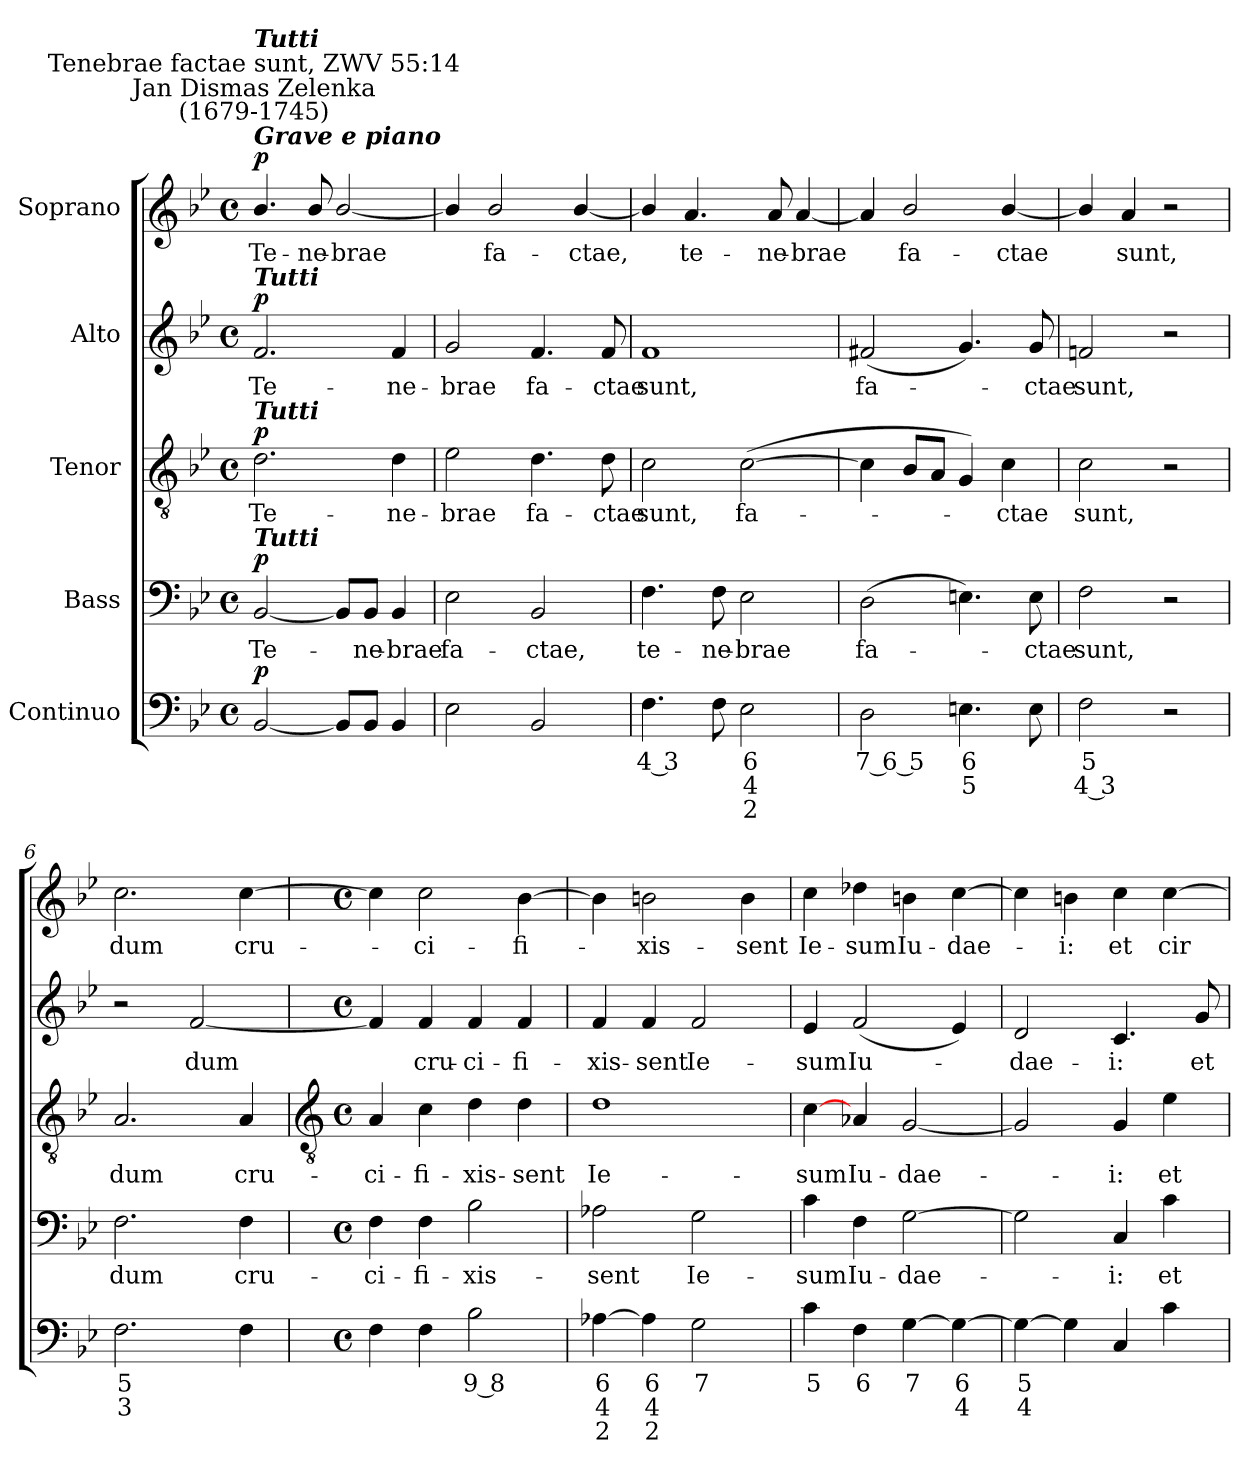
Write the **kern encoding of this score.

**kern	**text	**text	**text	**dynam	**kern	**text	**dynam	**kern	**text	**dynam	**kern	**text	**dynam	**kern	**text	**dynam
*part5	*part5	*part5	*part5	*part5	*part4	*part4	*part4	*part3	*part3	*part3	*part2	*part2	*part2	*part1	*part1	*part1
*staff5	*staff5	*staff5	*staff5	*staff5	*staff4	*staff4	*staff4	*staff3	*staff3	*staff3	*staff2	*staff2	*staff2	*staff1	*staff1	*staff1
*I"Continuo	*	*	*	*	*I"Bass	*	*	*I"Tenor	*	*	*I"Alto	*	*	*I"Soprano	*	*
*clefF4	*	*	*	*	*clefF4	*	*	*clefGv2	*	*	*clefG2	*	*	*clefG2	*	*
*k[b-e-]	*	*	*	*	*k[b-e-]	*	*	*k[b-e-]	*	*	*k[b-e-]	*	*	*k[b-e-]	*	*
*B-:	*	*	*	*	*B-:	*	*	*B-:	*	*	*B-:	*	*	*B-:	*	*
*M4/4	*	*	*	*	*M4/4	*	*	*M4/4	*	*	*M4/4	*	*	*M4/4	*	*
*met(c)	*	*	*	*	*met(c)	*	*	*met(c)	*	*	*met(c)	*	*	*met(c)	*	*
=1	=1	=1	=1	=1	=1	=1	=1	=1	=1	=1	=1	=1	=1	=1	=1	=1
!	!	!	!	!	!	!	!	!	!	!	!	!	!	!LO:TX:a:Bi:t=Grave e piano	!	!
!	!	!	!	!	!	!	!	!	!	!	!	!	!	!LO:TX:a:cj:t=Jan Dismas Zelenka\n(1679-1745)	!	!
!	!	!	!	!	!	!	!	!	!	!	!	!	!	!LO:TX:a:cj:t=Tenebrae factae sunt, ZWV 55&colon;14	!	!
!	!	!	!	!	!	!	!	!	!	!	!	!	!	!LO:TX:a:Bi:t=Tutti	!	!
!	!	!	!	!	!	!	!	!	!	!	!LO:TX:a:Bi:t=Tutti	!	!	!	!	!
!	!	!	!	!	!	!	!	!LO:TX:a:Bi:t=Tutti	!	!	!	!	!	!	!	!
!	!	!	!	!	!LO:TX:a:Bi:t=Tutti	!	!	!	!	!	!	!	!	!	!	!
!	!	!	!	!LO:DY:b	!	!LO:LY:b	!LO:DY:b	!	!LO:LY:b	!LO:DY:b	!	!LO:LY:b	!LO:DY:b	!	!LO:LY:b	!LO:DY:b
[2BB-	.	.	.	p	[2BB-	Te-	p	2.d	Te-	p	2.f	Te-	p	4.b-/	Te-	p
!	!	!	!	!	!	!	!	!	!	!	!	!	!	!	!LO:LY:b	!
.	.	.	.	.	.	.	.	.	.	.	.	.	.	8b-/	-ne-	.
!	!	!	!	!	!	!	!	!	!	!	!	!	!	!	!LO:LY:b	!
8BB-L]	.	.	.	.	8BB-/L]	.	.	.	.	.	.	.	.	[2b-/	-brae	.
!	!	!	!	!	!	!LO:LY:b	!	!	!	!	!	!	!	!	!	!
8BB-J	.	.	.	.	8BB-/J	ne-	.	.	.	.	.	.	.	.	.	.
!	!	!	!	!	!	!LO:LY:b	!	!	!LO:LY:b	!	!	!LO:LY:b	!	!	!	!
4BB-	.	.	.	.	4BB-	-brae	.	4d	-ne-	.	4f	-ne-	.	.	.	.
=2	=2	=2	=2	=2	=2	=2	=2	=2	=2	=2	=2	=2	=2	=2	=2	=2
!	!	!	!	!	!	!LO:LY:b	!	!	!LO:LY:b	!	!	!LO:LY:b	!	!	!	!
2E-	.	.	.	.	2E-	fa-	.	2e-	-brae	.	2g	-brae	.	4b-/]	.	.
!	!	!	!	!	!	!	!	!	!	!	!	!	!	!	!LO:LY:b	!
.	.	.	.	.	.	.	.	.	.	.	.	.	.	2b-/	fa-	.
!	!	!	!	!	!	!LO:LY:b	!	!	!LO:LY:b	!	!	!LO:LY:b	!	!	!	!
2BB-	.	.	.	.	2BB-	-ctae,	.	4.d	fa-	.	4.f	fa-	.	.	.	.
!	!	!	!	!	!	!	!	!	!	!	!	!	!	!	!LO:LY:b	!
.	.	.	.	.	.	.	.	.	.	.	.	.	.	[4b-/	-ctae,	.
!	!	!	!	!	!	!	!	!	!LO:LY:b	!	!	!LO:LY:b	!	!	!	!
.	.	.	.	.	.	.	.	8d	-ctae	.	8f	-ctae	.	.	.	.
=3	=3	=3	=3	=3	=3	=3	=3	=3	=3	=3	=3	=3	=3	=3	=3	=3
!	!LO:LY:b	!	!	!	!	!LO:LY:b	!	!	!LO:LY:b	!	!	!LO:LY:b	!	!	!	!
4.F	4 3	.	.	.	4.F	te-	.	2c	sunt,	.	1f	sunt,	.	4b-/]	.	.
!	!	!	!	!	!	!	!	!	!	!	!	!	!	!	!LO:LY:b	!
.	.	.	.	.	.	.	.	.	.	.	.	.	.	4.a	te-	.
!	!	!	!	!	!	!LO:LY:b	!	!	!	!	!	!	!	!	!	!
8F	.	.	.	.	8F	-ne-	.	.	.	.	.	.	.	.	.	.
!	!LO:LY:b	!LO:LY:b	!LO:LY:b	!	!	!LO:LY:b	!	!	!LO:LY:b	!	!	!	!	!	!	!
2E-	6	4	2	.	2E-	-brae	.	(<[2c	fa-	.	.	.	.	.	.	.
!	!	!	!	!	!	!	!	!	!	!	!	!	!	!	!LO:LY:b	!
.	.	.	.	.	.	.	.	.	.	.	.	.	.	8a	ne-	.
!	!	!	!	!	!	!	!	!	!	!	!	!	!	!	!LO:LY:b	!
.	.	.	.	.	.	.	.	.	.	.	.	.	.	[4a	-brae	.
=4	=4	=4	=4	=4	=4	=4	=4	=4	=4	=4	=4	=4	=4	=4	=4	=4
!	!LO:LY:b	!	!	!	!	!LO:LY:b	!	!	!	!	!	!LO:LY:b	!	!	!	!
2D	7 6 5	.	.	.	(>2D	fa-	.	4c]	.	.	(<2f#X	fa-	.	4a]	.	.
!	!	!	!	!	!	!	!	!	!	!	!	!	!	!	!LO:LY:b	!
.	.	.	.	.	.	.	.	8B-L	.	.	.	.	.	2b-/	fa-	.
.	.	.	.	.	.	.	.	8AJ	.	.	.	.	.	.	.	.
!	!LO:LY:b	!LO:LY:b	!	!	!	!	!	!	!	!	!	!	!	!	!	!
4.En	6	5	.	.	4.En)	.	.	4G)	.	.	4.g)	.	.	.	.	.
!	!	!	!	!	!	!	!	!	!LO:LY:b	!	!	!	!	!	!LO:LY:b	!
.	.	.	.	.	.	.	.	4c	ctae	.	.	.	.	[4b-/	-ctae	.
!	!	!	!	!	!	!LO:LY:b	!	!	!	!	!	!LO:LY:b	!	!	!	!
8E	.	.	.	.	8E	ctae	.	.	.	.	8g	ctae	.	.	.	.
=5	=5	=5	=5	=5	=5	=5	=5	=5	=5	=5	=5	=5	=5	=5	=5	=5
!	!LO:LY:b	!LO:LY:b	!	!	!	!LO:LY:b	!	!	!LO:LY:b	!	!	!LO:LY:b	!	!	!	!
2F	5	4 3	.	.	2F	sunt,	.	2c	sunt,	.	2fn	sunt,	.	4b-/]	.	.
!	!	!	!	!	!	!	!	!	!	!	!	!	!	!	!LO:LY:b	!
.	.	.	.	.	.	.	.	.	.	.	.	.	.	4a	sunt,	.
2r	.	.	.	.	2r	.	.	2r	.	.	2r	.	.	2r	.	.
=6	=6	=6	=6	=6	=6	=6	=6	=6	=6	=6	=6	=6	=6	=6	=6	=6
!	!LO:LY:b	!LO:LY:b	!	!	!	!LO:LY:b	!	!	!LO:LY:b	!	!	!	!	!	!LO:LY:b	!
2.F	5	3	.	.	2.F	dum	.	2.A	dum	.	2r	.	.	2.cc	dum	.
!	!	!	!	!	!	!	!	!	!	!	!	!LO:LY:b	!	!	!	!
.	.	.	.	.	.	.	.	.	.	.	[2f	dum	.	.	.	.
!	!	!	!	!	!	!LO:LY:b	!	!	!LO:LY:b	!	!	!	!	!	!LO:LY:b	!
4F	.	.	.	.	4F	cru-	.	4A	cru-	.	.	.	.	[4cc	cru-	.
!!LO:LB:g=z
=7	=7	=7	=7	=7	=7	=7	=7	=7	=7	=7	=7	=7	=7	=7	=7	=7
*	*	*	*	*	*	*	*	*clefGv2	*	*	*	*	*	*	*	*
*M4/4	*	*	*	*	*M4/4	*	*	*M4/4	*	*	*M4/4	*	*	*M4/4	*	*
*met(c)	*	*	*	*	*met(c)	*	*	*met(c)	*	*	*met(c)	*	*	*met(c)	*	*
!	!	!	!	!	!	!LO:LY:b	!	!	!LO:LY:b	!	!	!	!	!	!	!
4F	.	.	.	.	4F	-ci-	.	4A	-ci-	.	4f]	.	.	4cc]	.	.
!	!	!	!	!	!	!LO:LY:b	!	!	!LO:LY:b	!	!	!LO:LY:b	!	!	!LO:LY:b	!
4F	.	.	.	.	4F	-fi-	.	4c	-fi-	.	4f	cru-	.	2cc	ci-	.
!	!LO:LY:b	!	!	!	!	!LO:LY:b	!	!	!LO:LY:b	!	!	!LO:LY:b	!	!	!	!
2B-	9 8	.	.	.	2B-	-xis-	.	4d	-xis-	.	4f	-ci-	.	.	.	.
!	!	!	!	!	!	!	!	!	!LO:LY:b	!	!	!LO:LY:b	!	!	!LO:LY:b	!
.	.	.	.	.	.	.	.	4d	-sent	.	4f	-fi-	.	[4b-	-fi-	.
=8	=8	=8	=8	=8	=8	=8	=8	=8	=8	=8	=8	=8	=8	=8	=8	=8
!	!LO:LY:b	!LO:LY:b	!LO:LY:b	!	!	!LO:LY:b	!	!	!LO:LY:b	!	!	!LO:LY:b	!	!	!	!
[4A-X\	6	4	2	.	2A-X\	-sent	.	1d	Ie-	.	4f/	-xis-	.	4b-]	.	.
!	!LO:LY:b	!LO:LY:b	!LO:LY:b	!	!	!	!	!	!	!	!	!LO:LY:b	!	!	!LO:LY:b	!
4A-]	6	4	2	.	.	.	.	.	.	.	4f/	-sent	.	2bn	xis-	.
!	!LO:LY:b	!	!	!	!	!LO:LY:b	!	!	!	!	!	!LO:LY:b	!	!	!	!
2G\	7	.	.	.	2G\	Ie-	.	.	.	.	2f/	Ie-	.	.	.	.
!	!	!	!	!	!	!	!	!	!	!	!	!	!	!	!LO:LY:b	!
.	.	.	.	.	.	.	.	.	.	.	.	.	.	4b	-sent	.
=9	=9	=9	=9	=9	=9	=9	=9	=9	=9	=9	=9	=9	=9	=9	=9	=9
!	!LO:LY:b	!	!	!	!	!LO:LY:b	!	!	!LO:LY:b	!	!	!LO:LY:b	!	!	!LO:LY:b	!
4c\	5	.	.	.	4c\	-sum	.	[4c\	-sum	.	4e-/	-sum	.	4cc	Ie-	.
!	!LO:LY:b	!	!	!	!	!LO:LY:b	!	!	!LO:LY:b	!	!	!LO:LY:b	!	!	!LO:LY:b	!
4F\	6	.	.	.	4F\	Iu-	.	4A-X	Iu-	.	(<2f/	Iu-	.	4dd-X	-sum	.
!	!LO:LY:b	!	!	!	!	!LO:LY:b	!	!	!LO:LY:b	!	!	!	!	!	!LO:LY:b	!
[4G\	7	.	.	.	[2G\	-dae-	.	[2G	-dae-	.	.	.	.	4bn	Iu-	.
!	!LO:LY:b	!LO:LY:b	!	!	!	!	!	!	!	!	!	!	!	!	!LO:LY:b	!
4G\_	6	4	.	.	.	.	.	.	.	.	4e-/)	.	.	[4cc	-dae-	.
=10	=10	=10	=10	=10	=10	=10	=10	=10	=10	=10	=10	=10	=10	=10	=10	=10
!	!LO:LY:b	!LO:LY:b	!	!	!	!	!	!	!	!	!	!LO:LY:b	!	!	!	!
4G_	5	4	.	.	2G\]	.	.	2G]	.	.	2d/	dae-	.	4cc]	.	.
!	!	!	!	!	!	!	!	!	!	!	!	!	!	!	!LO:LY:b	!
4G]	.	.	.	.	.	.	.	.	.	.	.	.	.	4bn	i:	.
!	!	!	!	!	!	!LO:LY:b	!	!	!LO:LY:b	!	!	!LO:LY:b	!	!	!LO:LY:b	!
4C	.	.	.	.	4C	i:	.	4G	i:	.	4.c/	-i:	.	4cc	et	.
!	!	!	!	!	!	!LO:LY:b	!	!	!LO:LY:b	!	!	!	!	!	!LO:LY:b	!
4c\	.	.	.	.	4c\	et	.	4e-\	et	.	.	.	.	[4cc	cir-	.
!	!	!	!	!	!	!	!	!	!	!	!	!LO:LY:b	!	!	!	!
.	.	.	.	.	.	.	.	.	.	.	8g/	et	.	.	.	.
=	=	=	=	=	=	=	=	=	=	=	=	=	=	=	=	=
*-	*-	*-	*-	*-	*-	*-	*-	*-	*-	*-	*-	*-	*-	*-	*-	*-
